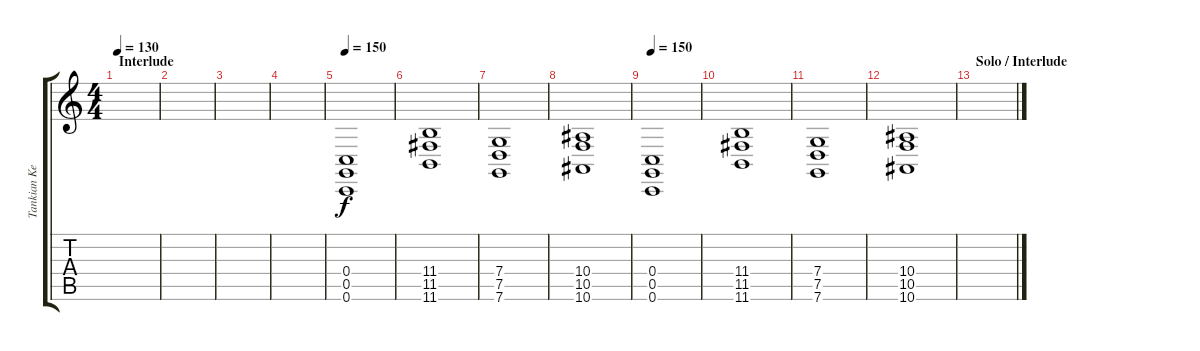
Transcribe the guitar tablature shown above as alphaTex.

\track ("Tankian Keyboard" "Tankian Ke") {instrument vibraphone}
\staff {score tabs}
\tuning (D4 A3 F3 C3 G2 C2) {hide}
\ts (4 4)
\section ("" "Interlude")
\tempo 130
\clef g2
\ks c
|
|
|
|
\tempo 150
(0.4 0.5 0.6).1{volume 12 instrument electricgrandpiano} |
(11.4 11.5 11.6).1 |
(7.4 7.5 7.6).1 |
(10.4 10.5 10.6).1 |
\tempo 150
(0.4 0.5 0.6).1 |
(11.4 11.5 11.6).1 |
(7.4 7.5 7.6).1 |
(10.4 10.5 10.6).1 |
\section ("" "Solo / Interlude")
